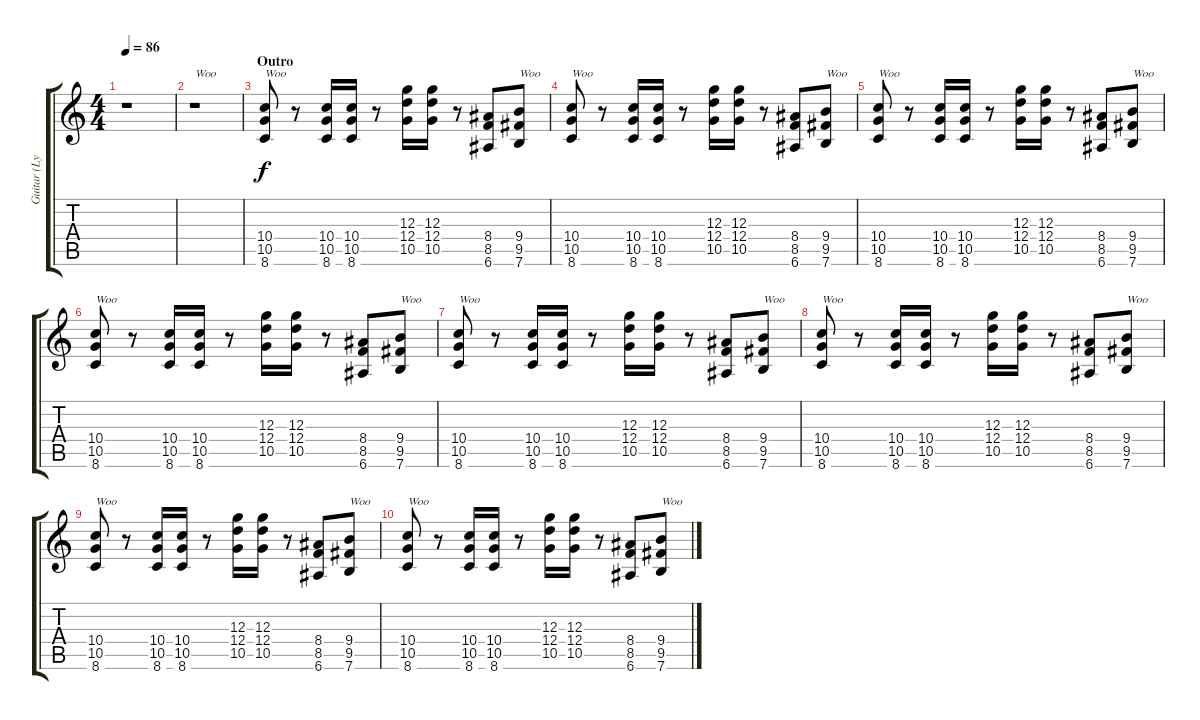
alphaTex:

\track ("Guitar (Lyrics)" "Guitar (Ly") {instrument overdrivenguitar}
\staff {score tabs}
\tuning (E4 B3 G3 D3 A2 E2) {hide}
\ts (4 4)
\tempo 86
\clef g2
\ks c
r.1{dy f} |
r.1{txt "Woo"} |
\section ("" "Outro")
(10.4 10.5 8.6).8{txt "Woo"} r.8 (10.4 10.5 8.6).16 (10.4 10.5 8.6).16 r.8 (12.3 12.4 10.5).16 (12.3 12.4 10.5).16 r.8 (8.4 8.5 6.6).8 (9.4 9.5 7.6).8{txt "Woo"} |
(10.4 10.5 8.6).8{txt "Woo"} r.8 (10.4 10.5 8.6).16 (10.4 10.5 8.6).16 r.8 (12.3 12.4 10.5).16 (12.3 12.4 10.5).16 r.8 (8.4 8.5 6.6).8 (9.4 9.5 7.6).8{txt "Woo"} |
(10.4 10.5 8.6).8{txt "Woo"} r.8 (10.4 10.5 8.6).16 (10.4 10.5 8.6).16 r.8 (12.3 12.4 10.5).16 (12.3 12.4 10.5).16 r.8 (8.4 8.5 6.6).8 (9.4 9.5 7.6).8{txt "Woo"} |
(10.4 10.5 8.6).8{txt "Woo"} r.8 (10.4 10.5 8.6).16 (10.4 10.5 8.6).16 r.8 (12.3 12.4 10.5).16 (12.3 12.4 10.5).16 r.8 (8.4 8.5 6.6).8 (9.4 9.5 7.6).8{txt "Woo"} |
(10.4 10.5 8.6).8{txt "Woo"} r.8 (10.4 10.5 8.6).16 (10.4 10.5 8.6).16 r.8 (12.3 12.4 10.5).16 (12.3 12.4 10.5).16 r.8 (8.4 8.5 6.6).8 (9.4 9.5 7.6).8{txt "Woo"} |
(10.4 10.5 8.6).8{txt "Woo"} r.8 (10.4 10.5 8.6).16 (10.4 10.5 8.6).16 r.8 (12.3 12.4 10.5).16 (12.3 12.4 10.5).16 r.8 (8.4 8.5 6.6).8 (9.4 9.5 7.6).8{txt "Woo"} |
(10.4 10.5 8.6).8{txt "Woo"} r.8 (10.4 10.5 8.6).16 (10.4 10.5 8.6).16 r.8 (12.3 12.4 10.5).16 (12.3 12.4 10.5).16 r.8 (8.4 8.5 6.6).8 (9.4 9.5 7.6).8{txt "Woo"} |
(10.4 10.5 8.6).8{txt "Woo"} r.8 (10.4 10.5 8.6).16 (10.4 10.5 8.6).16 r.8 (12.3 12.4 10.5).16 (12.3 12.4 10.5).16 r.8 (8.4 8.5 6.6).8 (9.4 9.5 7.6).8{txt "Woo"}
